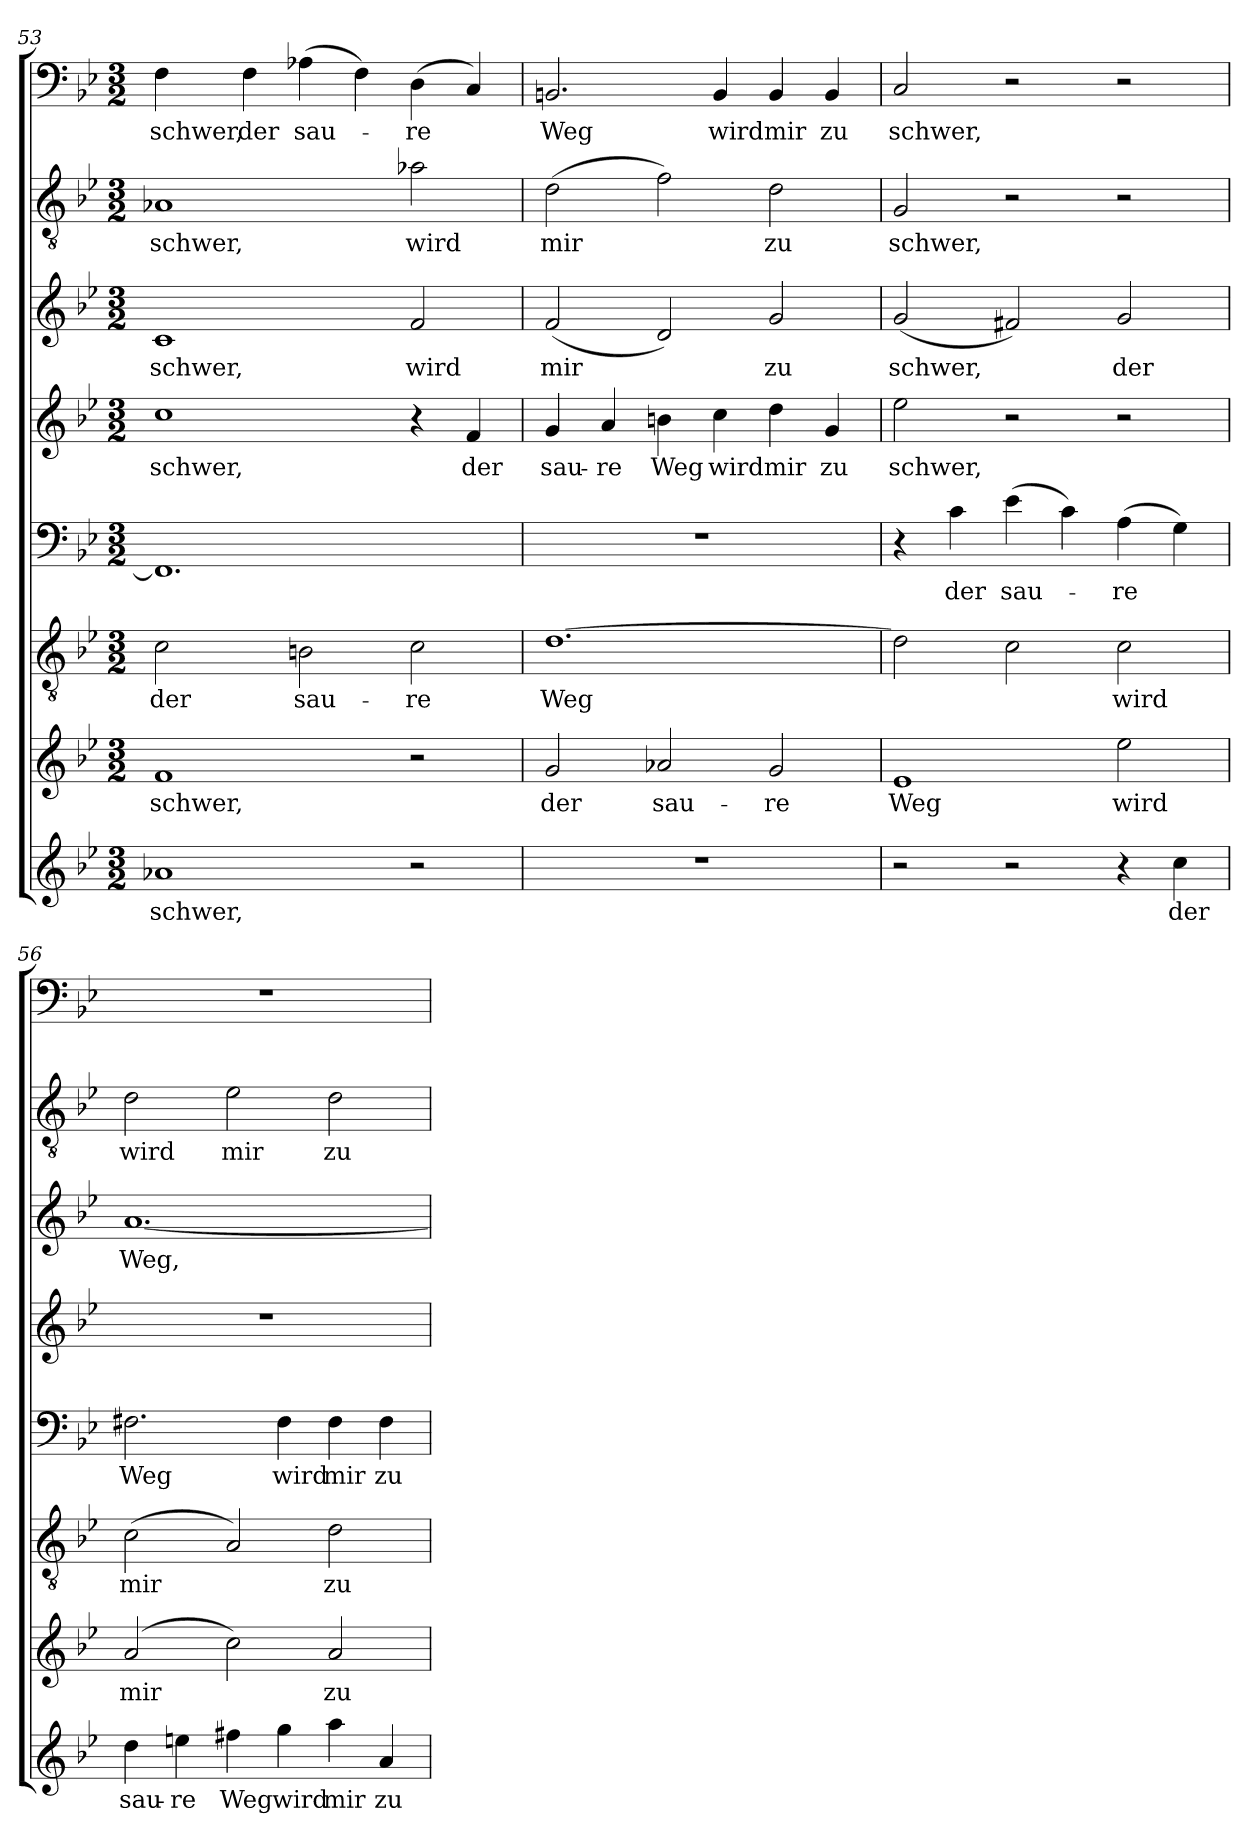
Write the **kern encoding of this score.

**kern	**text	**kern	**text	**kern	**text	**kern	**text	**kern	**text	**kern	**text	**kern	**text	**kern	**text
*part8	*part8	*part7	*part7	*part6	*part6	*part5	*part5	*part4	*part4	*part3	*part3	*part2	*part2	*part1	*part1
*staff8	*staff8	*staff7	*staff7	*staff6	*staff6	*staff5	*staff5	*staff4	*staff4	*staff3	*staff3	*staff2	*staff2	*staff1	*staff1
*clefG2	*	*clefG2	*	*clefGv2	*	*clefF4	*	*clefG2	*	*clefG2	*	*clefGv2	*	*clefF4	*
*k[b-e-]	*	*k[b-e-]	*	*k[b-e-]	*	*k[b-e-]	*	*k[b-e-]	*	*k[b-e-]	*	*k[b-e-]	*	*k[b-e-]	*
*g:	*	*g:	*	*g:	*	*g:	*	*g:	*	*g:	*	*g:	*	*g:	*
*M3/2	*	*M3/2	*	*M3/2	*	*M3/2	*	*M3/2	*	*M3/2	*	*M3/2	*	*M3/2	*
=53	=53	=53	=53	=53	=53	=53	=53	=53	=53	=53	=53	=53	=53	=53	=53
1a-X/	schwer,	1f/	schwer,	2c\	der	1.FF/]	.	1cc\	schwer,	1c/	schwer,	1A-X/	schwer,	4F\	schwer,
.	.	.	.	.	.	.	.	.	.	.	.	.	.	4F\	der
.	.	.	.	2Bn\	sau-	.	.	.	.	.	.	.	.	(4A-X\	sau-
.	.	.	.	.	.	.	.	.	.	.	.	.	.	4F\)	.
2r	.	2r	.	2c\	-re	.	.	4r	.	2f/	wird	2a-X\	wird	(4D\	-re
.	.	.	.	.	.	.	.	4f/	der	.	.	.	.	4C/)	.
=54	=54	=54	=54	=54	=54	=54	=54	=54	=54	=54	=54	=54	=54	=54	=54
1.r	.	2g/	der	[1.d\	Weg	1.r	.	4g/	sau-	(2f/	mir	(2d\	mir	2.BBn/	Weg
.	.	.	.	.	.	.	.	4a/	-re	.	.	.	.	.	.
.	.	2a-X/	sau-	.	.	.	.	4bn\	Weg	2d/)	.	2f\)	.	.	.
.	.	.	.	.	.	.	.	4cc\	wird	.	.	.	.	4BB/	wird
.	.	2g/	-re	.	.	.	.	4dd\	mir	2g/	zu	2d\	zu	4BB/	mir
.	.	.	.	.	.	.	.	4g/	zu	.	.	.	.	4BB/	zu
=55	=55	=55	=55	=55	=55	=55	=55	=55	=55	=55	=55	=55	=55	=55	=55
2r	.	1e-/	Weg	2d\]	.	4r	.	2ee-\	schwer,	(2g/	schwer,	2G/	schwer,	2C/	schwer,
.	.	.	.	.	.	4c\	der	.	.	.	.	.	.	.	.
2r	.	.	.	2c\	.	(4e-\	sau-	2r	.	2f#X/)	.	2r	.	2r	.
.	.	.	.	.	.	4c\)	.	.	.	.	.	.	.	.	.
4r	.	2ee-\	wird	2c\	wird	(4A\	-re	2r	.	2g/	der	2r	.	2r	.
4cc\	der	.	.	.	.	4G\)	.	.	.	.	.	.	.	.	.
=56	=56	=56	=56	=56	=56	=56	=56	=56	=56	=56	=56	=56	=56	=56	=56
4dd\	sau-	(2a/	mir	(2c\	mir	2.F#X\	Weg	1.r	.	[1.a/	Weg,	2d\	wird	1.r	.
4een\	-re	.	.	.	.	.	.	.	.	.	.	.	.	.	.
4ff#X\	Weg	2cc\)	.	2A/)	.	.	.	.	.	.	.	2e-\	mir	.	.
4gg\	wird	.	.	.	.	4F#\	wird	.	.	.	.	.	.	.	.
4aa\	mir	2a/	zu	2d\	zu	4F#\	mir	.	.	.	.	2d\	zu	.	.
4a/	zu	.	.	.	.	4F#\	zu	.	.	.	.	.	.	.	.
=	=	=	=	=	=	=	=	=	=	=	=	=	=	=	=
*-	*-	*-	*-	*-	*-	*-	*-	*-	*-	*-	*-	*-	*-	*-	*-
